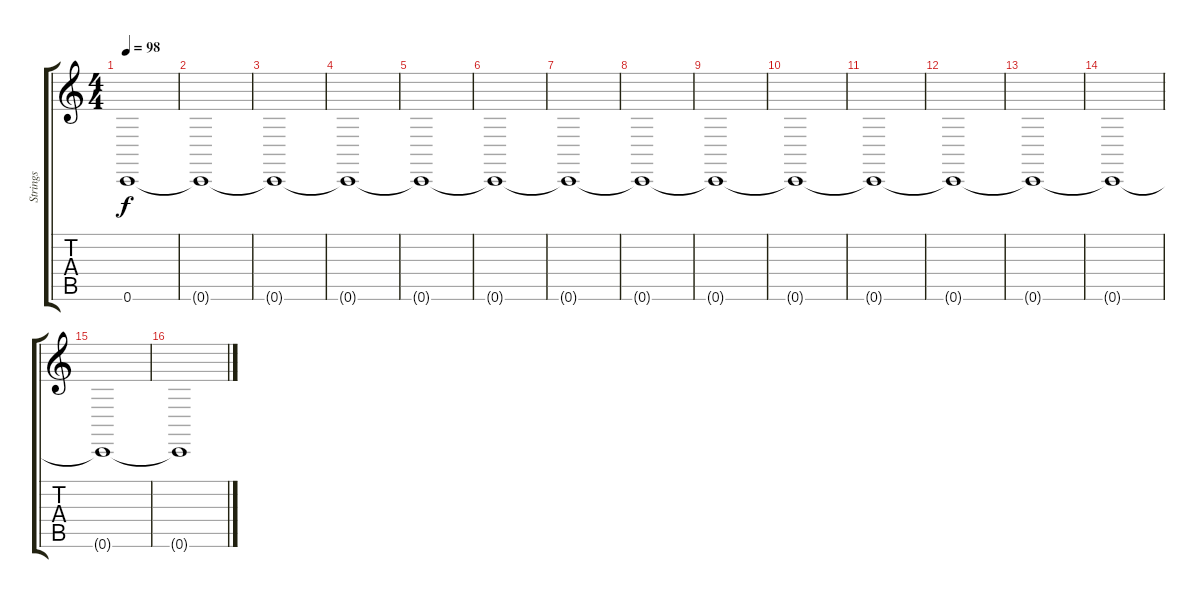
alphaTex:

\track ("Strings" "Strings") {instrument stringensemble1}
\staff {score tabs}
\tuning (D4 A3 F3 C3 G2 C2) {hide}
\ts (4 4)
\tempo 98
\clef g2
\ks c
0.6{t}.1{dy f} |
0.6{t}.1 |
0.6{t}.1 |
\section ("" "")
0.6{t}.1 |
0.6{t}.1 |
0.6{t}.1 |
0.6{t}.1 |
0.6{t}.1 |
0.6{t}.1 |
0.6{t}.1 |
0.6{t}.1 |
0.6{t}.1 |
0.6{t}.1 |
0.6{t}.1 |
0.6{t}.1 |
0.6{t}.1
